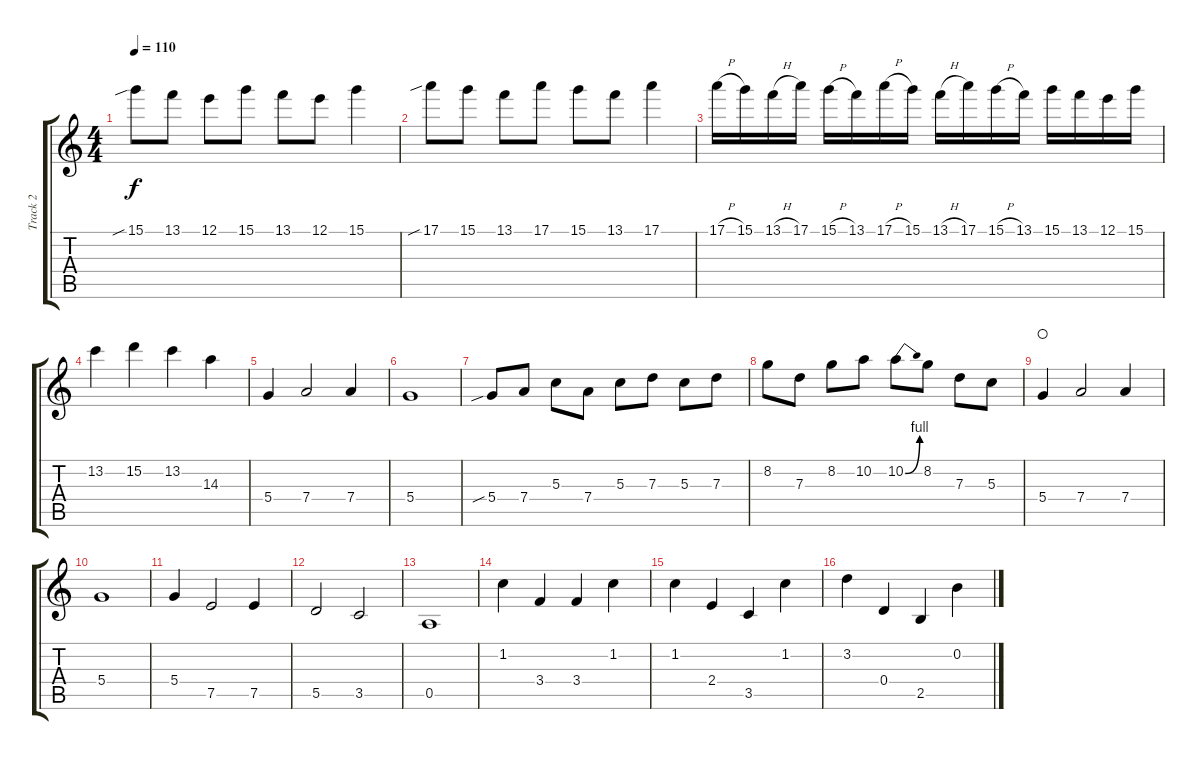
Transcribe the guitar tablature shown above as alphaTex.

\track ("Track 2" "Track 2") {instrument overdrivenguitar}
\staff {score tabs}
\tuning (E4 B3 G3 D3 A2 E2) {hide}
\ts (4 4)
\tempo 110
\clef g2
\ks c
15.1{sib}.8{dy f} 13.1.8 12.1.8 15.1.8 13.1.8 12.1.8 15.1.4 |
17.1{sib}.8 15.1.8 13.1.8 17.1.8 15.1.8 13.1.8 17.1.4 |
17.1{h}.16 15.1.16 13.1{h}.16 17.1.16 15.1{h}.16 13.1.16 17.1{h}.16 15.1.16 13.1{h}.16 17.1.16 15.1{h}.16 13.1.16 15.1.16 13.1.16 12.1.16 15.1.16 |
13.2.4 15.2.4 13.2.4 14.3.4 |
5.4.4 7.4.2 7.4.4 |
5.4.1 |
5.4{sib}.8 7.4.8 5.3.8 7.4.8 5.3.8 7.3.8 5.3.8 7.3.8 |
8.2.8 7.3.8 8.2.8 10.2.8 10.2{be (bend 0 0 60 4)}.8 8.2.8 7.3.8 5.3.8 |
5.4.4{waho} 7.4.2 7.4.4 |
5.4.1 |
5.4.4 7.5.2 7.5.4 |
5.5.2 3.5.2 |
0.5.1 |
1.2.4 3.4.4 3.4.4 1.2.4 |
1.2.4 2.4.4 3.5.4 1.2.4 |
3.2.4 0.4.4 2.5.4 0.2.4
